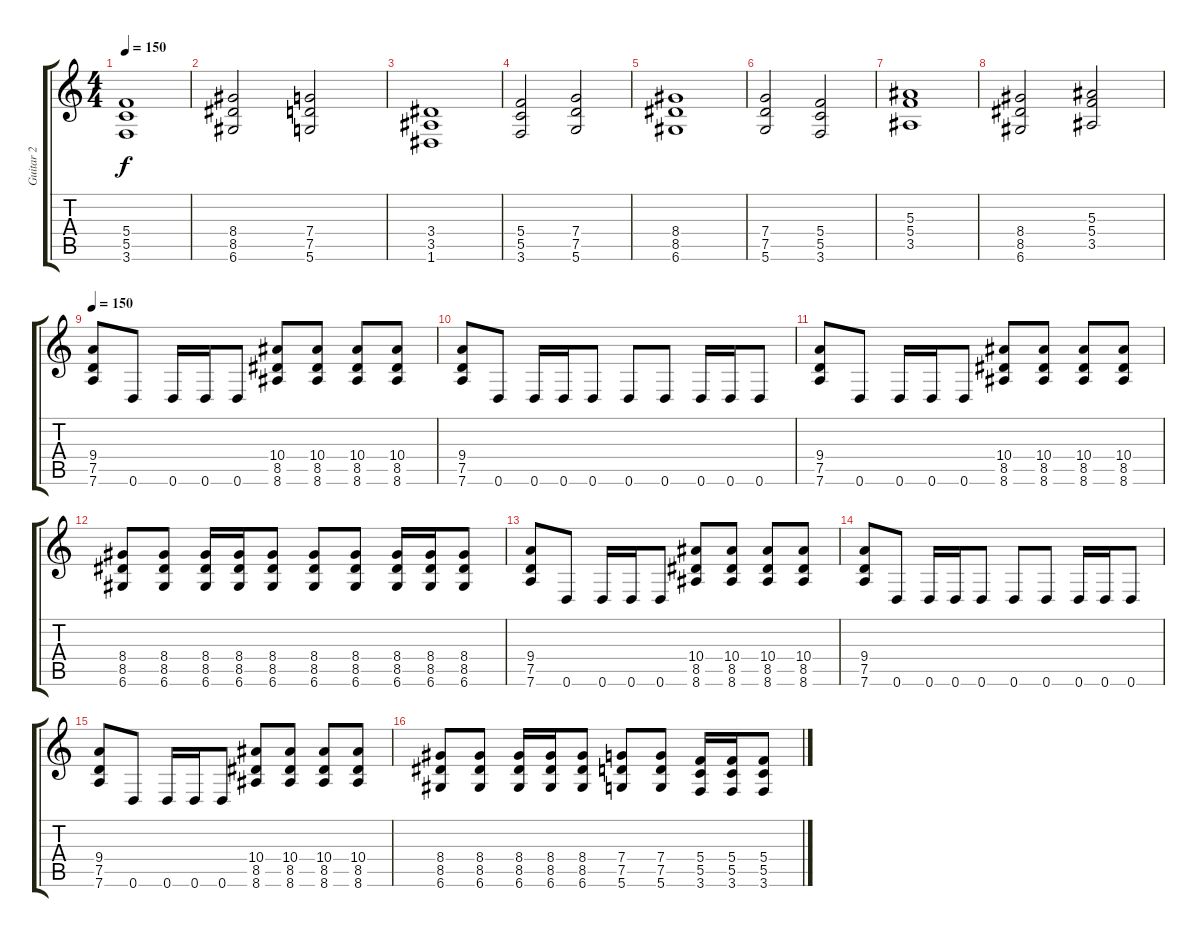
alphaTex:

\track ("Guitar 2" "Guitar 2") {instrument distortionguitar}
\staff {score tabs}
\tuning (D4 A3 F3 C3 G2 D2) {hide}
\ts (4 4)
\tempo 150
\clef g2
\ks c
(5.4 5.5 3.6).1{dy f} |
(8.4 8.5 6.6).2 (7.4 7.5 5.6).2 |
(3.4 3.5 1.6).1 |
(5.4 5.5 3.6).2 (7.4 7.5 5.6).2 |
(8.4 8.5 6.6).1 |
(7.4 7.5 5.6).2 (5.4 5.5 3.6).2 |
(5.3 5.4 3.5).1 |
(8.4 8.5 6.6).2 (5.3 5.4 3.5).2 |
\tempo 150
(9.4 7.5 7.6).8 0.6.8 0.6.16 0.6.16 0.6.8 (10.4 8.5 8.6).8 (10.4 8.5 8.6).8 (10.4 8.5 8.6).8 (10.4 8.5 8.6).8 |
(9.4 7.5 7.6).8 0.6.8 0.6.16 0.6.16 0.6.8 0.6.8 0.6.8 0.6.16 0.6.16 0.6.8 |
(9.4 7.5 7.6).8 0.6.8 0.6.16 0.6.16 0.6.8 (10.4 8.5 8.6).8 (10.4 8.5 8.6).8 (10.4 8.5 8.6).8 (10.4 8.5 8.6).8 |
(8.4 8.5 6.6).8 (8.4 8.5 6.6).8 (8.4 8.5 6.6).16 (8.4 8.5 6.6).16 (8.4 8.5 6.6).8 (8.4 8.5 6.6).8 (8.4 8.5 6.6).8 (8.4 8.5 6.6).16 (8.4 8.5 6.6).16 (8.4 8.5 6.6).8 |
(9.4 7.5 7.6).8 0.6.8 0.6.16 0.6.16 0.6.8 (10.4 8.5 8.6).8 (10.4 8.5 8.6).8 (10.4 8.5 8.6).8 (10.4 8.5 8.6).8 |
(9.4 7.5 7.6).8 0.6.8 0.6.16 0.6.16 0.6.8 0.6.8 0.6.8 0.6.16 0.6.16 0.6.8 |
(9.4 7.5 7.6).8 0.6.8 0.6.16 0.6.16 0.6.8 (10.4 8.5 8.6).8 (10.4 8.5 8.6).8 (10.4 8.5 8.6).8 (10.4 8.5 8.6).8 |
(8.4 8.5 6.6).8 (8.4 8.5 6.6).8 (8.4 8.5 6.6).16 (8.4 8.5 6.6).16 (8.4 8.5 6.6).8 (7.4 7.5 5.6).8 (7.4 7.5 5.6).8 (5.4 5.5 3.6).16 (5.4 5.5 3.6).16 (5.4 5.5 3.6).8
